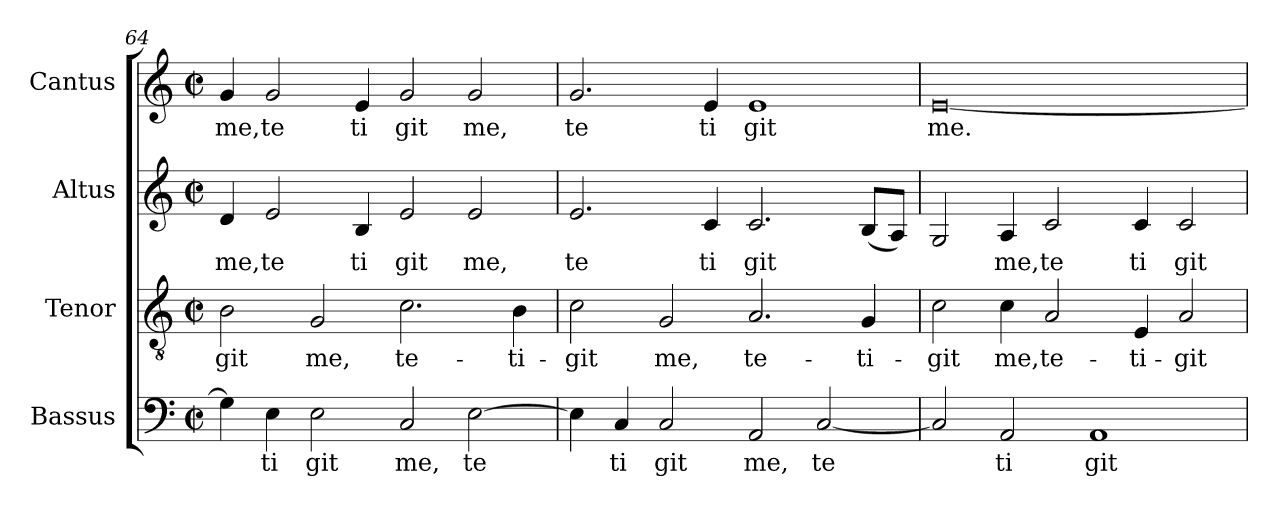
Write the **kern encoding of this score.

**kern	**text	**kern	**text	**kern	**text	**kern	**text
*part4	*part4	*part3	*part3	*part2	*part2	*part1	*part1
*staff4	*staff4	*staff3	*staff3	*staff2	*staff2	*staff1	*staff1
*I"Bassus	*	*I"Tenor	*	*I"Altus	*	*I"Cantus	*
*clefF4	*	*clefGv2	*	*clefG2	*	*clefG2	*
*M2/2	*	*M2/2	*	*M2/2	*	*M2/2	*
*met(c|)	*	*met(c|)	*	*met(c|)	*	*met(c|)	*
=64	=64	=64	=64	=64	=64	=64	=64
!	!	!	!LO:LY:b:cj	!	!LO:LY:b:cj	!	!LO:LY:b:cj
4G\]	.	2B\	-git	4d/	me,	4g/	me,
!	!LO:LY:b:cj	!	!	!	!LO:LY:b:cj	!	!LO:LY:b:cj
4E\	ti	.	.	2e/	te	2g/	te
!	!LO:LY:b:cj	!	!LO:LY:b:cj	!	!	!	!
2E\	git	2G/	me,	.	.	.	.
!	!	!	!	!	!LO:LY:b:cj	!	!LO:LY:b:cj
.	.	.	.	4B/	ti	4e/	ti
!	!LO:LY:b:cj	!	!LO:LY:b:cj	!	!LO:LY:b:cj	!	!LO:LY:b:cj
2C/	me,	2.c\	te-	2e/	git	2g/	git
!	!LO:LY:b:cj	!	!	!	!LO:LY:b:cj	!	!LO:LY:b:cj
[>2E\	te	.	.	2e/	me,	2g/	me,
!	!	!	!LO:LY:b:cj	!	!	!	!
.	.	4B\	-ti-	.	.	.	.
=65	=65	=65	=65	=65	=65	=65	=65
!	!	!	!LO:LY:b:cj	!	!LO:LY:b:cj	!	!LO:LY:b:cj
4E\]	.	2c\	-git	2.e/	te	2.g/	te
!	!LO:LY:b:cj	!	!	!	!	!	!
4C/	ti	.	.	.	.	.	.
!	!LO:LY:b:cj	!	!LO:LY:b:cj	!	!	!	!
2C/	git	2G/	me,	.	.	.	.
!	!	!	!	!	!LO:LY:b:cj	!	!LO:LY:b:cj
.	.	.	.	4c/	ti	4e/	ti
!	!LO:LY:b:cj	!	!LO:LY:b:cj	!	!LO:LY:b	!	!LO:LY:b:cj
2AA/	me,	2.A/	te-	2.c/	git	1e	git
!	!LO:LY:b:cj	!	!	!	!	!	!
[<2C/	te	.	.	.	.	.	.
!	!	!	!LO:LY:b:cj	!	!	!	!
.	.	4G/	-ti-	(>8B/L	.	.	.
.	.	.	.	8A/J)	.	.	.
=66	=66	=66	=66	=66	=66	=66	=66
!	!	!	!LO:LY:b:cj	!	!	!	!LO:LY:b:cj
2C/]	.	2c\	-git	2G/	.	[<0e	me.
!	!LO:LY:b:cj	!	!LO:LY:b:cj	!	!LO:LY:b:cj	!	!
2AA/	ti	4c\	me,	4A/	me,	.	.
!	!	!	!LO:LY:b:cj	!	!LO:LY:b:cj	!	!
.	.	2A/	te-	2c/	te	.	.
!	!LO:LY:b:cj	!	!	!	!	!	!
1AA	git	.	.	.	.	.	.
!	!	!	!LO:LY:b:cj	!	!LO:LY:b:cj	!	!
.	.	4E/	-ti-	4c/	ti	.	.
!	!	!	!LO:LY:b:cj	!	!LO:LY:b:cj	!	!
.	.	2A/	-git	2c/	git	.	.
=	=	=	=	=	=	=	=
*-	*-	*-	*-	*-	*-	*-	*-
